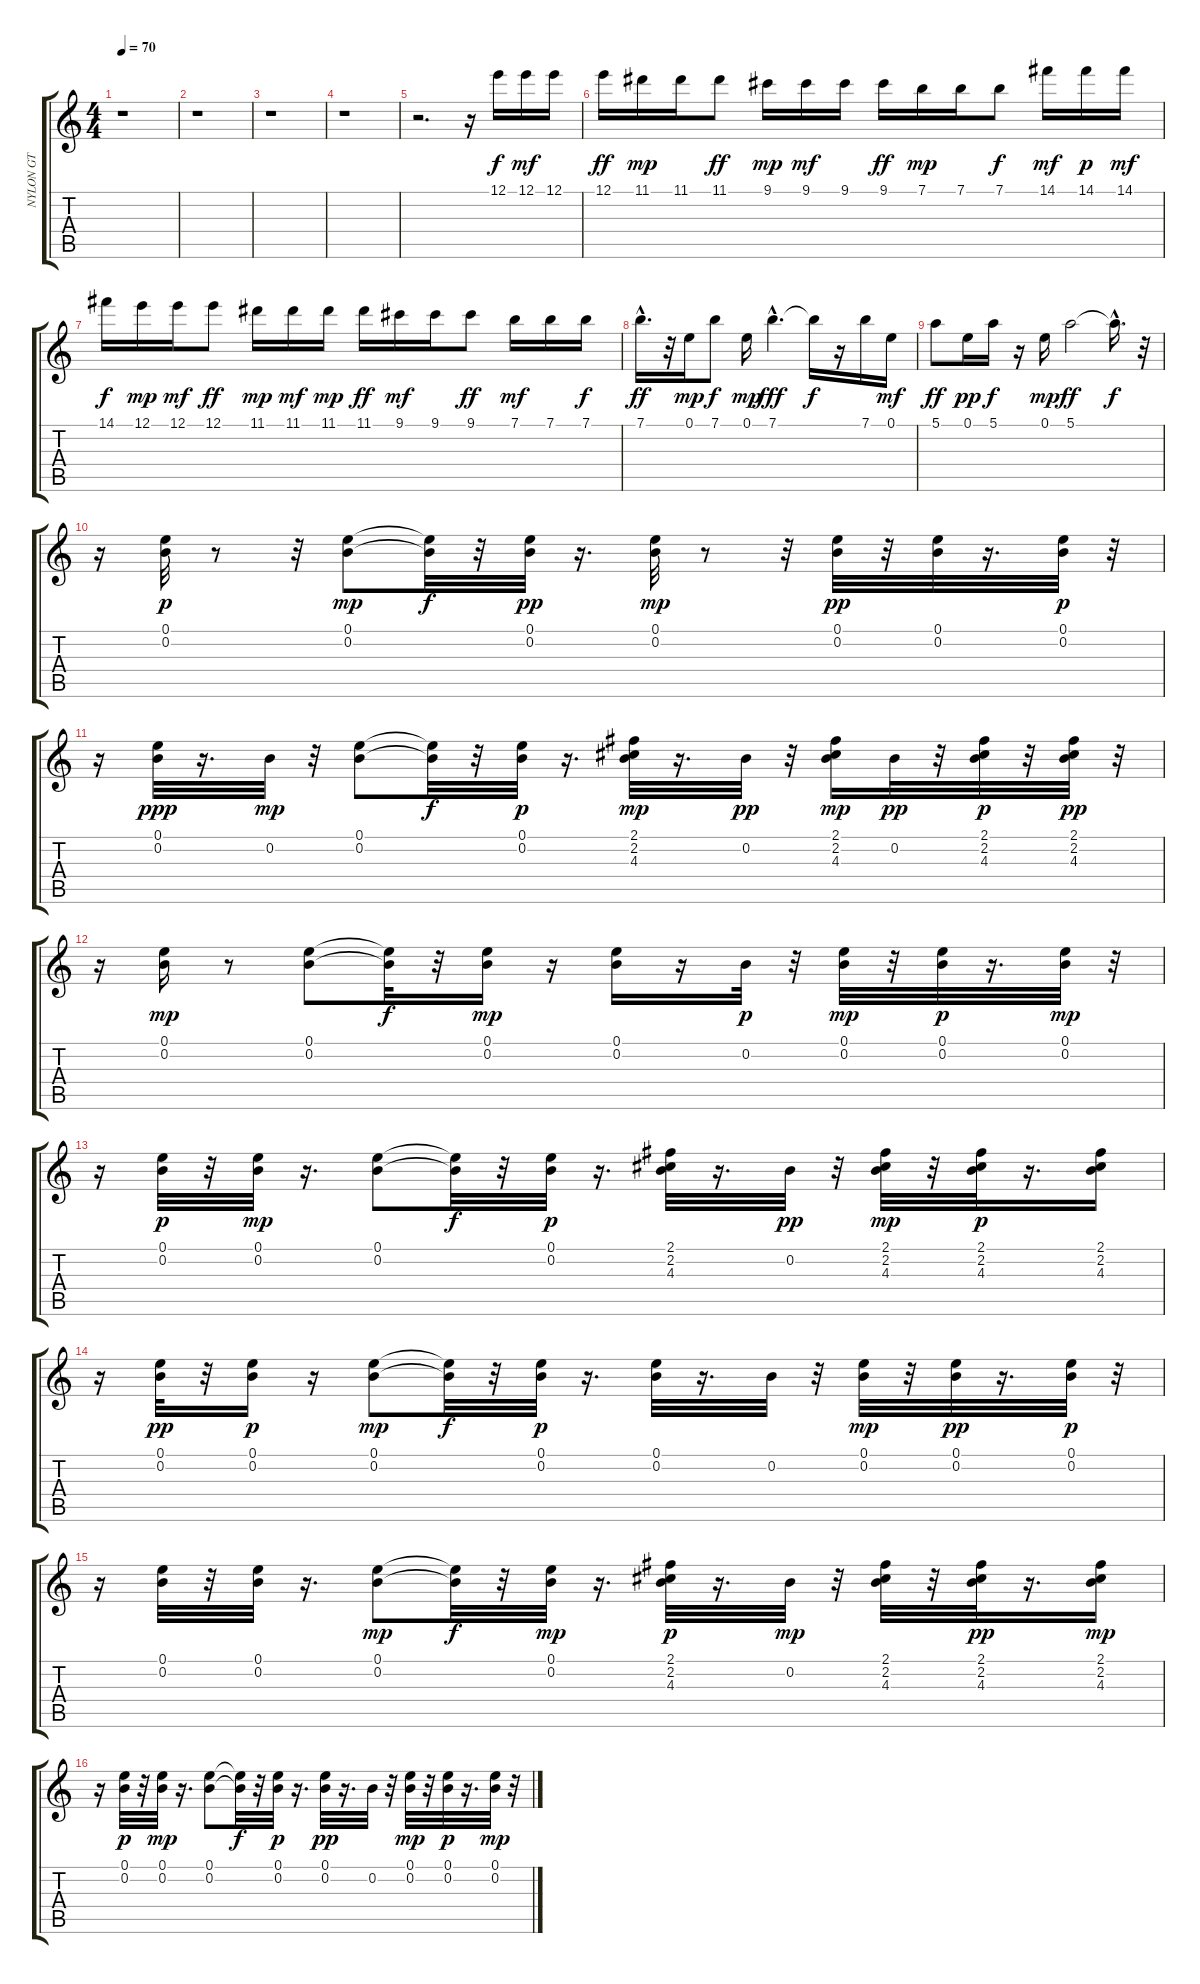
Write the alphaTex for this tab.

\track ("NYLON GT" "NYLON GT") {instrument acousticguitarnylon}
\staff {score tabs}
\tuning (E4 B3 G3 D3 A2 E2) {hide}
\ts (4 4)
\tempo 70
\clef g2
\ks c
r.1{dy f instrument acousticguitarnylon} |
r.1 |
r.1 |
r.1 |
r.2{d} r.16 12.1.16 12.1.16{dy mf} 12.1.16 |
12.1.16{dy ff} 11.1.16{dy mp} 11.1.16 11.1.8{dy ff} 9.1.16{dy mp} 9.1.16{dy mf} 9.1.16 9.1.16{dy ff} 7.1.16{dy mp} 7.1.16 7.1.8{dy f} 14.1.16{dy mf} 14.1.16{dy p} 14.1.16{dy mf} |
14.1.16{dy f} 12.1.16{dy mp} 12.1.16{dy mf} 12.1.8{dy ff} 11.1.16{dy mp} 11.1.16{dy mf} 11.1.16{dy mp} 11.1.16{dy ff} 9.1.16{dy mf} 9.1.16 9.1.8{dy ff} 7.1.16{dy mf} 7.1.16 7.1.16{dy f} |
7.1{hac}.16{d dy ff} r.32 0.1.16{dy mp} 7.1.8{dy f} 0.1.16{dy mp} 7.1{hac}.4{d dy fff} 7.1{t}.16{dy f} r.16 7.1.16 0.1.16{dy mf} |
5.1.8{dy ff} 0.1.16{dy pp} 5.1.16{dy f} r.16 0.1.16{dy mp} 5.1.2{dy ff} 5.1{hac t}.16{d dy f} r.32 |
r.16 (0.1 0.2).32{dy p} r.8 r.32 (0.1 0.2).8{dy mp} (0.1{t} 0.2{t}).32{dy f} r.32 (0.1 0.2).32{dy pp} r.16{d} (0.1 0.2).32{dy mp} r.8 r.32 (0.1 0.2).32{dy pp} r.32 (0.1 0.2).32 r.16{d} (0.1 0.2).32{dy p} r.32 |
r.16 (0.1 0.2).32{dy ppp} r.16{d} 0.2.32{dy mp} r.32 (0.1 0.2).8 (0.1{t} 0.2{t}).32{dy f} r.32 (0.1 0.2).32{dy p} r.16{d} (2.1 2.2 4.3).32{dy mp} r.16{d} 0.2.32{dy pp} r.32 (2.1 2.2 4.3).16{dy mp} 0.2.32{dy pp} r.32 (2.1 2.2 4.3).32{dy p} r.32 (2.1 2.2 4.3).32{dy pp} r.32 |
r.16 (0.1 0.2).16{dy mp} r.8 (0.1 0.2).8 (0.1{t} 0.2{t}).32{dy f} r.32 (0.1 0.2).16{dy mp} r.16 (0.1 0.2).16 r.16 0.2.32{dy p} r.32 (0.1 0.2).32{dy mp} r.32 (0.1 0.2).32{dy p} r.16{d} (0.1 0.2).32{dy mp} r.32 |
r.16 (0.1 0.2).32{dy p} r.32 (0.1 0.2).32{dy mp} r.16{d} (0.1 0.2).8 (0.1{t} 0.2{t}).32{dy f} r.32 (0.1 0.2).32{dy p} r.16{d} (2.1 2.2 4.3).32 r.16{d} 0.2.32{dy pp} r.32 (2.1 2.2 4.3).32{dy mp} r.32 (2.1 2.2 4.3).32{dy p} r.16{d} (2.1 2.2 4.3).16 |
r.16 (0.1 0.2).32{dy pp} r.32 (0.1 0.2).16{dy p} r.16 (0.1 0.2).8{dy mp} (0.1{t} 0.2{t}).32{dy f} r.32 (0.1 0.2).32{dy p} r.16{d} (0.1 0.2).32 r.16{d} 0.2.32 r.32 (0.1 0.2).32{dy mp} r.32 (0.1 0.2).32{dy pp} r.16{d} (0.1 0.2).32{dy p} r.32 |
r.16 (0.1 0.2).32 r.32 (0.1 0.2).32 r.16{d} (0.1 0.2).8{dy mp} (0.1{t} 0.2{t}).32{dy f} r.32 (0.1 0.2).32{dy mp} r.16{d} (2.1 2.2 4.3).32{dy p} r.16{d} 0.2.32{dy mp} r.32 (2.1 2.2 4.3).32 r.32 (2.1 2.2 4.3).32{dy pp} r.16{d} (2.1 2.2 4.3).16{dy mp} |
r.16 (0.1 0.2).32{dy p} r.32 (0.1 0.2).32{dy mp} r.16{d} (0.1 0.2).8 (0.1{t} 0.2{t}).32{dy f} r.32 (0.1 0.2).32{dy p} r.16{d} (0.1 0.2).32{dy pp} r.16{d} 0.2.32 r.32 (0.1 0.2).32{dy mp} r.32 (0.1 0.2).32{dy p} r.16{d} (0.1 0.2).32{dy mp} r.32
